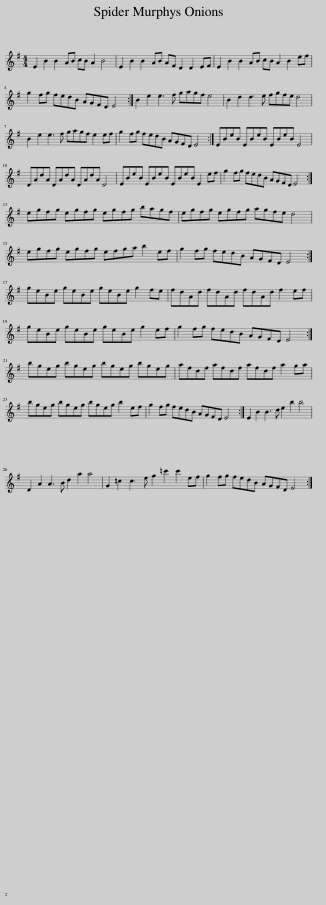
X:1
L:1/8
M:4/4
I:linebreak $
K:Emin
V:1 treble
V:1
 E2 B2 B2 AB cB A2 B4 | E2 B2 B2 AB AF D2 D2 EF | E2 B2 B2 AB cB A2 B2 ef |$ g2 fg fedB AGFD E4 :| B2 e2 e3 f gagf e4 | %5
 B2 d2 d3 e fgfe d4 |$ B2 e2 e3 f gagf e2 ef | g2 fg fedB AGFD E4 :| EBeB EBeB EBeB E4 |$ DAdA DAdA DAdA D4 | %10
 EBeB EBeB EBeB E2 ef | g2 fg fedB AGFD E4 :|$ egfg egfg egfg bagf | egfg egfg agfe d4 |$ egfg egfg efga b2 ef | %15
 g2 fg fedB AGFD E4 :|$ geBe geBe geBe g2 fe | fdAd fdAd fdAd f2 ef |$ geBe geBe geBe g2 ef | g2 fg fedB AGFD E4 :|$ %20
 bgeg bgeg bgeg bgeg | afdf afdf afdf a2 ga |$ bgeg bgeg bgeg b2 ef | g2 fg fedB AGFD E4 :| E2 B2 B3 d e2 b2 b4 |$ %25
 D2 A2 A3 B d2 a2 a4 | G2 =c2 c3 e g2 =c'2 c'2 ef | g2 fg fedB AGFD E4 :| %28
